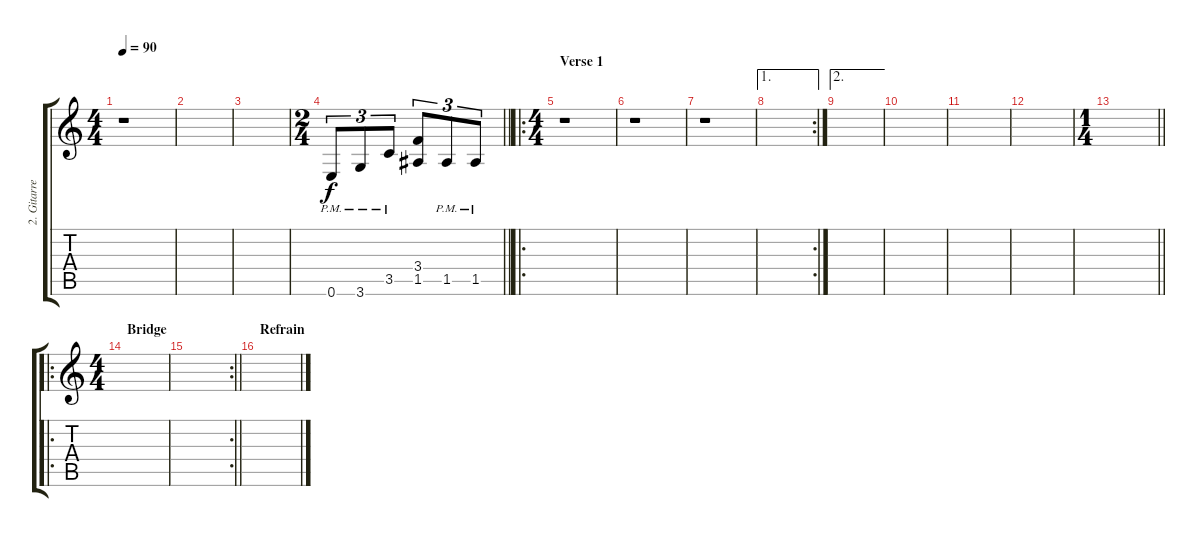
\track ("2. Gitarre" "2. Gitarre") {instrument distortionguitar}
\staff {score tabs}
\tuning (E4 B3 G3 D3 A2 E2) {hide}
\ts (4 4)
\tempo 90
\clef g2
\ks c
r.1{dy f} |
|
|
\ts (2 4)
\barLineRight lightlight
0.6{pm}.8{tu (3 2)} 3.6{pm}.8{tu (3 2)} 3.5{pm}.8{tu (3 2)} (3.4 1.5).8{tu (3 2)} 1.5{pm}.8{tu (3 2)} 1.5{pm}.8{tu (3 2)} |
\ro
\ts (4 4)
\section ("" "Verse 1")
r.1 |
r.1 |
r.1 |
\ae 1
\rc 2
|
\ae 2
|
|
|
|
\ts (1 4)
\barLineRight lightlight
|
\ro
\ts (4 4)
\section ("" "Bridge")
|
\rc 2
\barLineRight lightlight
|
\section ("" "Refrain")
